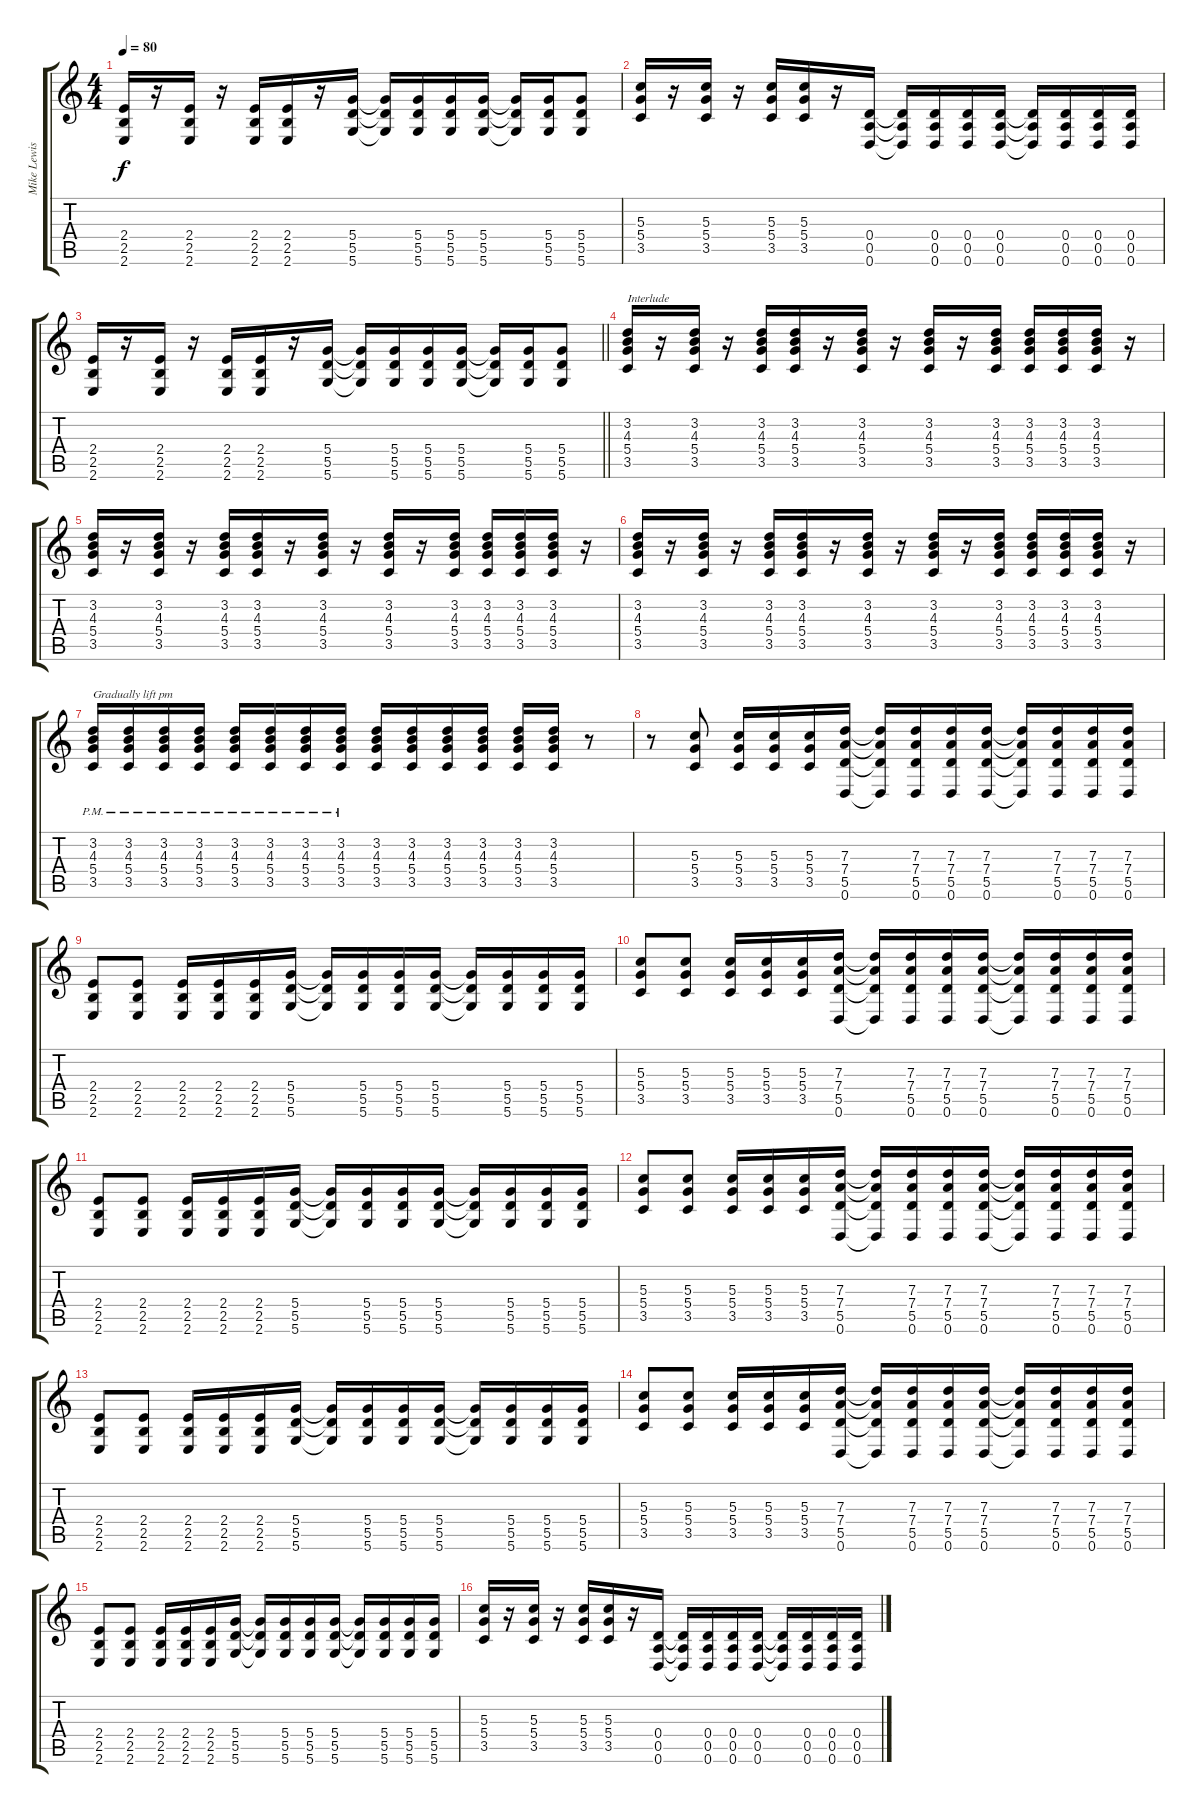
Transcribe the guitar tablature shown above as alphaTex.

\track ("Mike Lewis | Rhythm" "Mike Lewis") {instrument electricguitarclean}
\staff {score tabs}
\tuning (E4 B3 G3 D3 A2 D2) {hide}
\ts (4 4)
\tempo 80
\clef g2
\ks c
(2.4 2.5 2.6).16{dy f} r.16 (2.4 2.5 2.6).16 r.16 (2.4 2.5 2.6).16 (2.4 2.5 2.6).16 r.16 (5.4 5.5 5.6).16 (5.4{t} 5.5{t} 5.6{t}).16 (5.4 5.5 5.6).16 (5.4 5.5 5.6).16 (5.4 5.5 5.6).16 (5.4{t} 5.5{t} 5.6{t}).16 (5.4 5.5 5.6).16 (5.4 5.5 5.6).8 |
(5.3 5.4 3.5).16 r.16 (5.3 5.4 3.5).16 r.16 (5.3 5.4 3.5).16 (5.3 5.4 3.5).16 r.16 (0.4 0.5 0.6).16 (0.4{t} 0.5{t} 0.6{t}).16 (0.4 0.5 0.6).16 (0.4 0.5 0.6).16 (0.4 0.5 0.6).16 (0.4{t} 0.5{t} 0.6{t}).16 (0.4 0.5 0.6).16 (0.4 0.5 0.6).16 (0.4 0.5 0.6).16 |
\barLineRight lightlight
(2.4 2.5 2.6).16 r.16 (2.4 2.5 2.6).16 r.16 (2.4 2.5 2.6).16 (2.4 2.5 2.6).16 r.16 (5.4 5.5 5.6).16 (5.4{t} 5.5{t} 5.6{t}).16 (5.4 5.5 5.6).16 (5.4 5.5 5.6).16 (5.4 5.5 5.6).16 (5.4{t} 5.5{t} 5.6{t}).16 (5.4 5.5 5.6).16 (5.4 5.5 5.6).8 |
(3.2 4.3 5.4 3.5).16{txt "Interlude"} r.16 (3.2 4.3 5.4 3.5).16 r.16 (3.2 4.3 5.4 3.5).16 (3.2 4.3 5.4 3.5).16 r.16 (3.2 4.3 5.4 3.5).16 r.16 (3.2 4.3 5.4 3.5).16 r.16 (3.2 4.3 5.4 3.5).16 (3.2 4.3 5.4 3.5).16 (3.2 4.3 5.4 3.5).16 (3.2 4.3 5.4 3.5).16 r.16 |
(3.2 4.3 5.4 3.5).16 r.16 (3.2 4.3 5.4 3.5).16 r.16 (3.2 4.3 5.4 3.5).16 (3.2 4.3 5.4 3.5).16 r.16 (3.2 4.3 5.4 3.5).16 r.16 (3.2 4.3 5.4 3.5).16 r.16 (3.2 4.3 5.4 3.5).16 (3.2 4.3 5.4 3.5).16 (3.2 4.3 5.4 3.5).16 (3.2 4.3 5.4 3.5).16 r.16 |
(3.2 4.3 5.4 3.5).16 r.16 (3.2 4.3 5.4 3.5).16 r.16 (3.2 4.3 5.4 3.5).16 (3.2 4.3 5.4 3.5).16 r.16 (3.2 4.3 5.4 3.5).16 r.16 (3.2 4.3 5.4 3.5).16 r.16 (3.2 4.3 5.4 3.5).16 (3.2 4.3 5.4 3.5).16 (3.2 4.3 5.4 3.5).16 (3.2 4.3 5.4 3.5).16 r.16 |
(3.2{pm} 4.3{pm} 5.4{pm} 3.5{pm}).16{txt "Gradually lift pm"} (3.2{pm} 4.3{pm} 5.4{pm} 3.5{pm}).16 (3.2{pm} 4.3{pm} 5.4{pm} 3.5{pm}).16 (3.2{pm} 4.3{pm} 5.4{pm} 3.5{pm}).16 (3.2{pm} 4.3{pm} 5.4{pm} 3.5{pm}).16 (3.2{pm} 4.3{pm} 5.4{pm} 3.5{pm}).16 (3.2{pm} 4.3{pm} 5.4{pm} 3.5{pm}).16 (3.2{pm} 4.3{pm} 5.4{pm} 3.5{pm}).16 (3.2 4.3 5.4 3.5).16 (3.2 4.3 5.4 3.5).16 (3.2 4.3 5.4 3.5).16 (3.2 4.3 5.4 3.5).16 (3.2 4.3 5.4 3.5).16 (3.2 4.3 5.4 3.5).16 r.8 |
r.8 (5.3 5.4 3.5).8 (5.3 5.4 3.5).16 (5.3 5.4 3.5).16 (5.3 5.4 3.5).16 (7.3 7.4 5.5 0.6).16 (7.3{t} 7.4{t} 5.5{t} 0.6{t}).16 (7.3 7.4 5.5 0.6).16 (7.3 7.4 5.5 0.6).16 (7.3 7.4 5.5 0.6).16 (7.3{t} 7.4{t} 5.5{t} 0.6{t}).16 (7.3 7.4 5.5 0.6).16 (7.3 7.4 5.5 0.6).16 (7.3 7.4 5.5 0.6).16 |
(2.4 2.5 2.6).8 (2.4 2.5 2.6).8 (2.4 2.5 2.6).16 (2.4 2.5 2.6).16 (2.4 2.5 2.6).16 (5.4 5.5 5.6).16 (5.4{t} 5.5{t} 5.6{t}).16 (5.4 5.5 5.6).16 (5.4 5.5 5.6).16 (5.4 5.5 5.6).16 (5.4{t} 5.5{t} 5.6{t}).16 (5.4 5.5 5.6).16 (5.4 5.5 5.6).16 (5.4 5.5 5.6).16 |
(5.3 5.4 3.5).8 (5.3 5.4 3.5).8 (5.3 5.4 3.5).16 (5.3 5.4 3.5).16 (5.3 5.4 3.5).16 (7.3 7.4 5.5 0.6).16 (7.3{t} 7.4{t} 5.5{t} 0.6{t}).16 (7.3 7.4 5.5 0.6).16 (7.3 7.4 5.5 0.6).16 (7.3 7.4 5.5 0.6).16 (7.3{t} 7.4{t} 5.5{t} 0.6{t}).16 (7.3 7.4 5.5 0.6).16 (7.3 7.4 5.5 0.6).16 (7.3 7.4 5.5 0.6).16 |
(2.4 2.5 2.6).8 (2.4 2.5 2.6).8 (2.4 2.5 2.6).16 (2.4 2.5 2.6).16 (2.4 2.5 2.6).16 (5.4 5.5 5.6).16 (5.4{t} 5.5{t} 5.6{t}).16 (5.4 5.5 5.6).16 (5.4 5.5 5.6).16 (5.4 5.5 5.6).16 (5.4{t} 5.5{t} 5.6{t}).16 (5.4 5.5 5.6).16 (5.4 5.5 5.6).16 (5.4 5.5 5.6).16 |
(5.3 5.4 3.5).8 (5.3 5.4 3.5).8 (5.3 5.4 3.5).16 (5.3 5.4 3.5).16 (5.3 5.4 3.5).16 (7.3 7.4 5.5 0.6).16 (7.3{t} 7.4{t} 5.5{t} 0.6{t}).16 (7.3 7.4 5.5 0.6).16 (7.3 7.4 5.5 0.6).16 (7.3 7.4 5.5 0.6).16 (7.3{t} 7.4{t} 5.5{t} 0.6{t}).16 (7.3 7.4 5.5 0.6).16 (7.3 7.4 5.5 0.6).16 (7.3 7.4 5.5 0.6).16 |
(2.4 2.5 2.6).8 (2.4 2.5 2.6).8 (2.4 2.5 2.6).16 (2.4 2.5 2.6).16 (2.4 2.5 2.6).16 (5.4 5.5 5.6).16 (5.4{t} 5.5{t} 5.6{t}).16 (5.4 5.5 5.6).16 (5.4 5.5 5.6).16 (5.4 5.5 5.6).16 (5.4{t} 5.5{t} 5.6{t}).16 (5.4 5.5 5.6).16 (5.4 5.5 5.6).16 (5.4 5.5 5.6).16 |
(5.3 5.4 3.5).8 (5.3 5.4 3.5).8 (5.3 5.4 3.5).16 (5.3 5.4 3.5).16 (5.3 5.4 3.5).16 (7.3 7.4 5.5 0.6).16 (7.3{t} 7.4{t} 5.5{t} 0.6{t}).16 (7.3 7.4 5.5 0.6).16 (7.3 7.4 5.5 0.6).16 (7.3 7.4 5.5 0.6).16 (7.3{t} 7.4{t} 5.5{t} 0.6{t}).16 (7.3 7.4 5.5 0.6).16 (7.3 7.4 5.5 0.6).16 (7.3 7.4 5.5 0.6).16 |
(2.4 2.5 2.6).8 (2.4 2.5 2.6).8 (2.4 2.5 2.6).16 (2.4 2.5 2.6).16 (2.4 2.5 2.6).16 (5.4 5.5 5.6).16 (5.4{t} 5.5{t} 5.6{t}).16 (5.4 5.5 5.6).16 (5.4 5.5 5.6).16 (5.4 5.5 5.6).16 (5.4{t} 5.5{t} 5.6{t}).16 (5.4 5.5 5.6).16 (5.4 5.5 5.6).16 (5.4 5.5 5.6).16 |
(5.3 5.4 3.5).16 r.16 (5.3 5.4 3.5).16 r.16 (5.3 5.4 3.5).16 (5.3 5.4 3.5).16 r.16 (0.4 0.5 0.6).16 (0.4{t} 0.5{t} 0.6{t}).16 (0.4 0.5 0.6).16 (0.4 0.5 0.6).16 (0.4 0.5 0.6).16 (0.4{t} 0.5{t} 0.6{t}).16 (0.4 0.5 0.6).16 (0.4 0.5 0.6).16 (0.4 0.5 0.6).16
